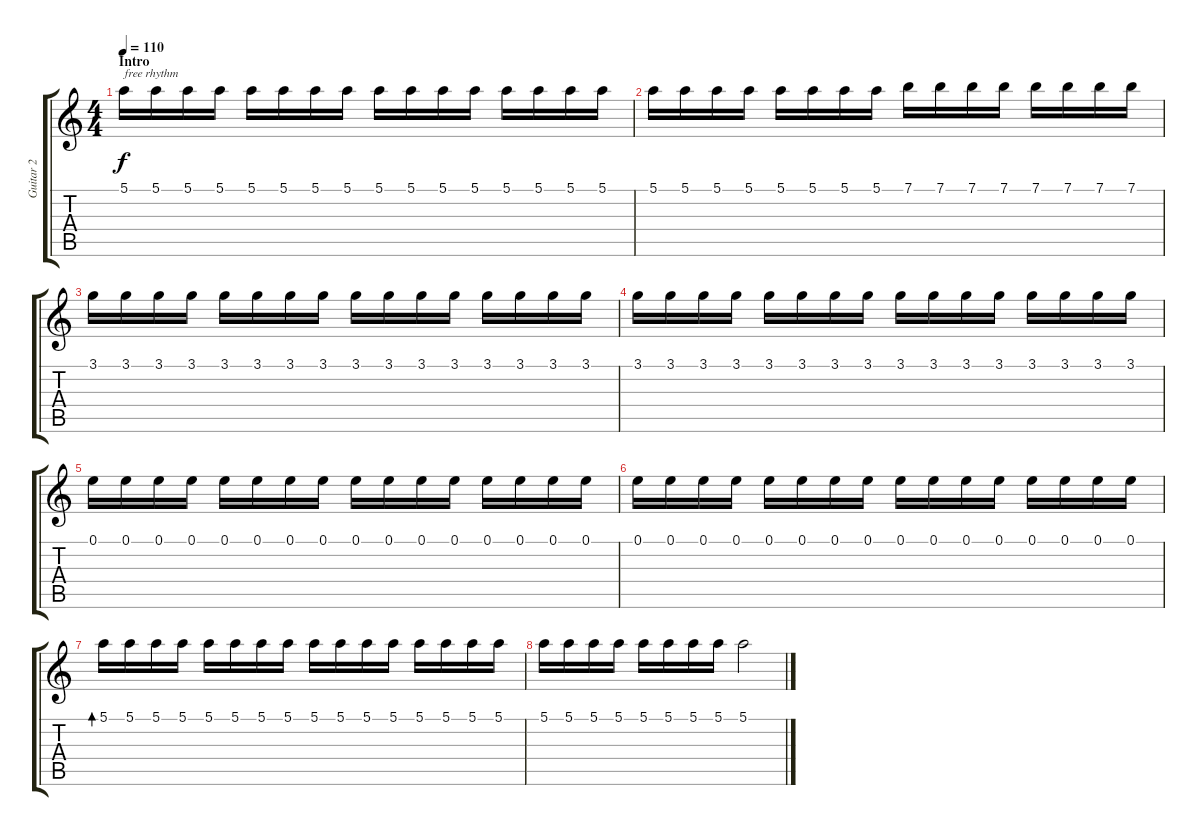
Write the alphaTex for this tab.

\track ("Guitar 2" "Guitar 2") {instrument electricguitarclean}
\staff {score tabs}
\tuning (E4 B3 G3 D3 A2 E2) {hide}
\ts (4 4)
\section ("" "Intro")
\tempo 110
\clef g2
\ks c
5.1.16{txt "free rhythm" dy f instrument electricguitarclean} 5.1.16 5.1.16 5.1.16 5.1.16 5.1.16 5.1.16 5.1.16 5.1.16 5.1.16 5.1.16 5.1.16 5.1.16 5.1.16 5.1.16 5.1.16 |
5.1.16 5.1.16 5.1.16 5.1.16 5.1.16 5.1.16 5.1.16 5.1.16 7.1.16 7.1.16 7.1.16 7.1.16 7.1.16 7.1.16 7.1.16 7.1.16 |
3.1.16 3.1.16 3.1.16 3.1.16 3.1.16 3.1.16 3.1.16 3.1.16 3.1.16 3.1.16 3.1.16 3.1.16 3.1.16 3.1.16 3.1.16 3.1.16 |
3.1.16 3.1.16 3.1.16 3.1.16 3.1.16 3.1.16 3.1.16 3.1.16 3.1.16 3.1.16 3.1.16 3.1.16 3.1.16 3.1.16 3.1.16 3.1.16 |
0.1.16 0.1.16 0.1.16 0.1.16 0.1.16 0.1.16 0.1.16 0.1.16 0.1.16 0.1.16 0.1.16 0.1.16 0.1.16 0.1.16 0.1.16 0.1.16 |
0.1.16 0.1.16 0.1.16 0.1.16 0.1.16 0.1.16 0.1.16 0.1.16 0.1.16 0.1.16 0.1.16 0.1.16 0.1.16 0.1.16 0.1.16 0.1.16 |
5.1.16{bd 240} 5.1.16 5.1.16 5.1.16 5.1.16 5.1.16 5.1.16 5.1.16 5.1.16 5.1.16 5.1.16 5.1.16 5.1.16 5.1.16 5.1.16 5.1.16 |
5.1.16 5.1.16 5.1.16 5.1.16 5.1.16 5.1.16 5.1.16 5.1.16 5.1.2
